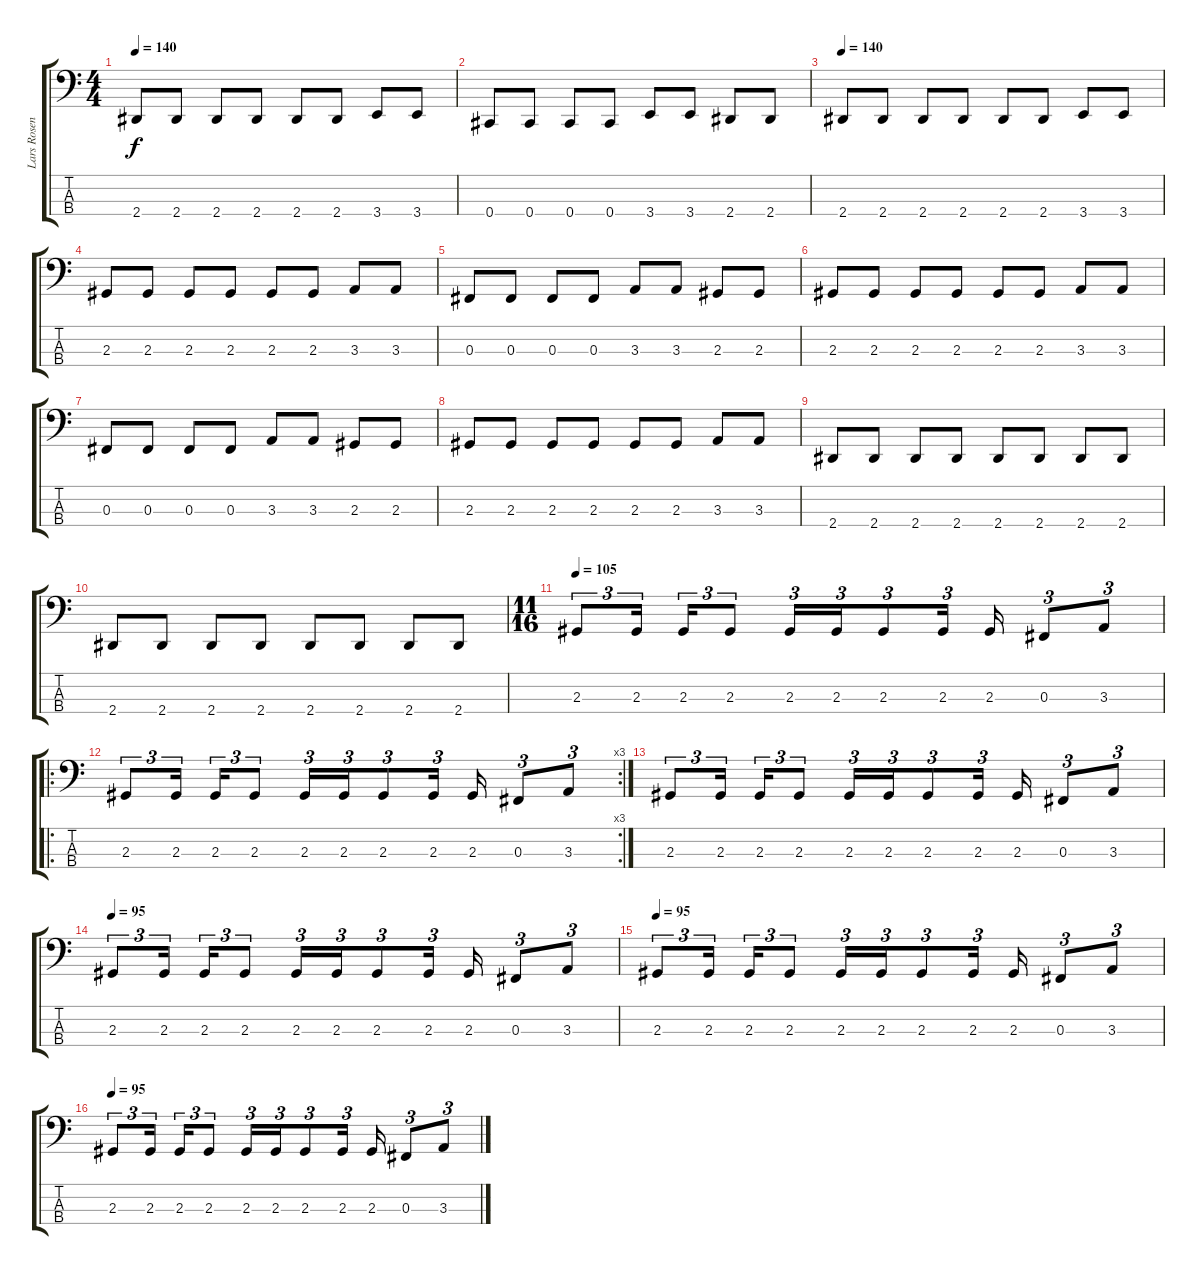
\track ("Lars Rosenberg (bass)" "Lars Rosen") {instrument electricbassfinger}
\staff {score tabs}
\tuning (E2 B1 Gb1 Db1) {hide}
\ts (4 4)
\tempo 140
\clef f4
\ks c
2.4.8{dy f} 2.4.8 2.4.8 2.4.8 2.4.8 2.4.8 3.4.8 3.4.8 |
0.4.8 0.4.8 0.4.8 0.4.8 3.4.8 3.4.8 2.4.8 2.4.8 |
\tempo 140
2.4.8 2.4.8 2.4.8 2.4.8 2.4.8 2.4.8 3.4.8 3.4.8 |
2.3.8 2.3.8 2.3.8 2.3.8 2.3.8 2.3.8 3.3.8 3.3.8 |
0.3.8 0.3.8 0.3.8 0.3.8 3.3.8 3.3.8 2.3.8 2.3.8 |
2.3.8 2.3.8 2.3.8 2.3.8 2.3.8 2.3.8 3.3.8 3.3.8 |
0.3.8 0.3.8 0.3.8 0.3.8 3.3.8 3.3.8 2.3.8 2.3.8 |
2.3.8 2.3.8 2.3.8 2.3.8 2.3.8 2.3.8 3.3.8 3.3.8 |
2.4.8 2.4.8 2.4.8 2.4.8 2.4.8 2.4.8 2.4.8 2.4.8 |
2.4.8 2.4.8 2.4.8 2.4.8 2.4.8 2.4.8 2.4.8 2.4.8 |
\ts (11 16)
\tempo 105
2.3.8{tu (3 2) instrument electricbasspick} 2.3.16{tu (3 2)} 2.3.16{tu (3 2)} 2.3.8{tu (3 2)} 2.3.16{tu (3 2)} 2.3.16{tu (3 2)} 2.3.8{tu (3 2)} 2.3.16{tu (3 2)} 2.3.16 0.3.8{tu (3 2)} 3.3.8{tu (3 2)} |
\ro
\rc 3
2.3.8{tu (3 2)} 2.3.16{tu (3 2)} 2.3.16{tu (3 2)} 2.3.8{tu (3 2)} 2.3.16{tu (3 2)} 2.3.16{tu (3 2)} 2.3.8{tu (3 2)} 2.3.16{tu (3 2)} 2.3.16 0.3.8{tu (3 2)} 3.3.8{tu (3 2)} |
2.3.8{tu (3 2)} 2.3.16{tu (3 2)} 2.3.16{tu (3 2)} 2.3.8{tu (3 2)} 2.3.16{tu (3 2)} 2.3.16{tu (3 2)} 2.3.8{tu (3 2)} 2.3.16{tu (3 2)} 2.3.16 0.3.8{tu (3 2)} 3.3.8{tu (3 2)} |
\tempo 95
2.3.8{tu (3 2)} 2.3.16{tu (3 2)} 2.3.16{tu (3 2)} 2.3.8{tu (3 2)} 2.3.16{tu (3 2)} 2.3.16{tu (3 2)} 2.3.8{tu (3 2)} 2.3.16{tu (3 2)} 2.3.16 0.3.8{tu (3 2)} 3.3.8{tu (3 2)} |
\tempo 95
2.3.8{tu (3 2)} 2.3.16{tu (3 2)} 2.3.16{tu (3 2)} 2.3.8{tu (3 2)} 2.3.16{tu (3 2)} 2.3.16{tu (3 2)} 2.3.8{tu (3 2)} 2.3.16{tu (3 2)} 2.3.16 0.3.8{tu (3 2)} 3.3.8{tu (3 2)} |
\tempo 95
2.3.8{tu (3 2)} 2.3.16{tu (3 2)} 2.3.16{tu (3 2)} 2.3.8{tu (3 2)} 2.3.16{tu (3 2)} 2.3.16{tu (3 2)} 2.3.8{tu (3 2)} 2.3.16{tu (3 2)} 2.3.16 0.3.8{tu (3 2)} 3.3.8{tu (3 2)}
